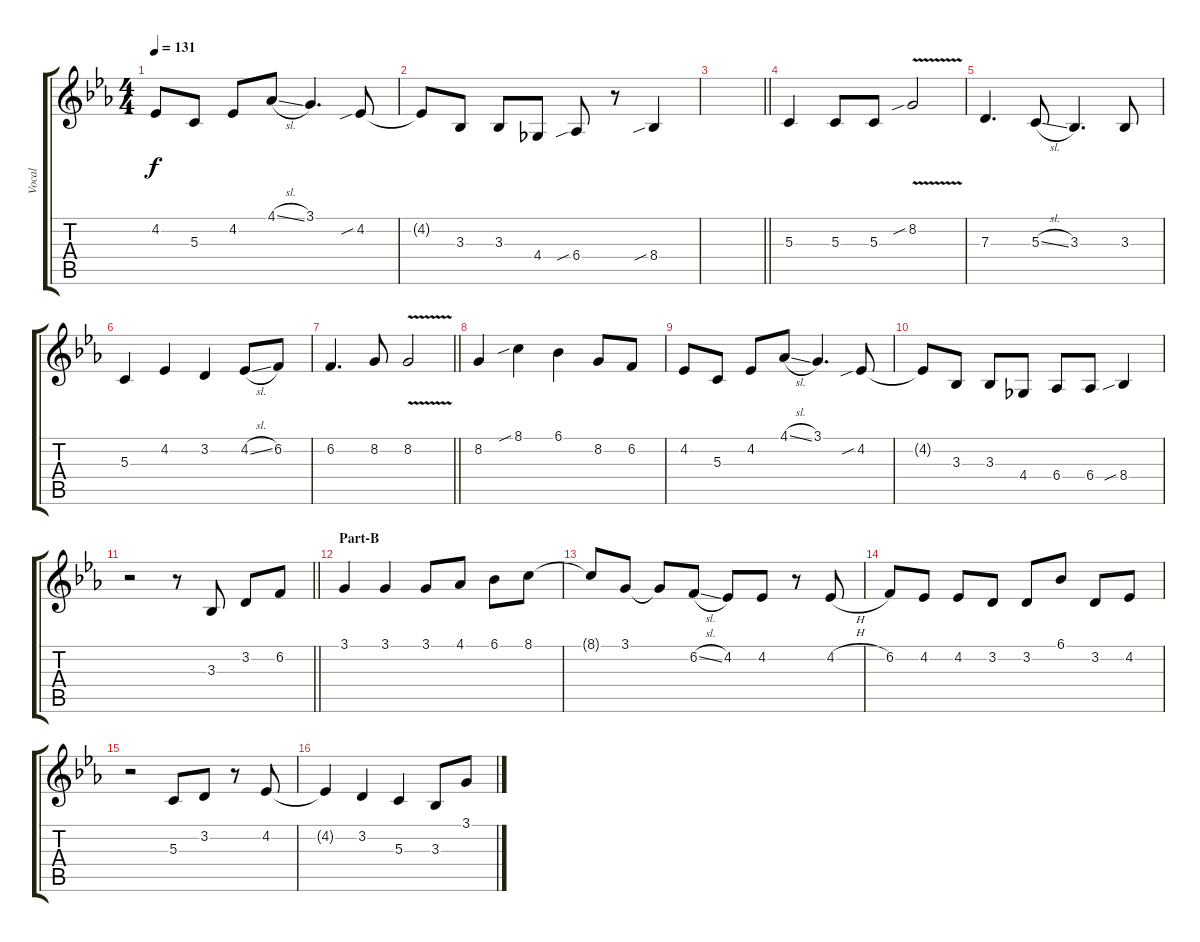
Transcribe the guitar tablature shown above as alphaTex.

\track ("Vocal" "Vocal") {instrument lead2sawtooth}
\staff {score tabs}
\tuning (E4 B3 G3 D3 A2 E2) {hide}
\ts (4 4)
\tempo 131
\clef g2
\ks eb
4.2.8{dy f} 5.3.8 4.2.8 4.1{sl}.8 3.1.4{d} 4.2{sib}.8 |
4.2{t}.8 3.3.8 3.3.8 4.4.8 6.4{sib}.8 r.8 8.4{sib}.4 |
\barLineRight lightlight
|
5.3.4 5.3.8 5.3.8 8.2{v sib}.2 |
7.3.4{d} 5.3{sl}.8 3.3.4{d} 3.3.8 |
5.3.4 4.2.4 3.2.4 4.2{sl}.8 6.2.8 |
\barLineRight lightlight
6.2.4{d} 8.2.8 8.2{v}.2 |
8.2.4 8.1{sib}.4 6.1.4 8.2.8 6.2.8 |
4.2.8 5.3.8 4.2.8 4.1{sl}.8 3.1.4{d} 4.2{sib}.8 |
4.2{t}.8 3.3.8 3.3.8 4.4.8 6.4.8 6.4.8 8.4{sib}.4 |
\barLineRight lightlight
r.2 r.8 3.3.8 3.2.8 6.2.8 |
\section ("" "Part-B")
3.1.4 3.1.4 3.1.8 4.1.8 6.1.8 8.1.8 |
8.1{t}.8 3.1.8 3.1{t}.8 6.2{sl}.8 4.2.8 4.2.8 r.8 4.2{h}.8 |
6.2.8 4.2.8 4.2.8 3.2.8 3.2.8 6.1.8 3.2.8 4.2.8 |
r.2 5.3.8 3.2.8 r.8 4.2.8 |
4.2{t}.4 3.2.4 5.3.4 3.3.8 3.1.8
